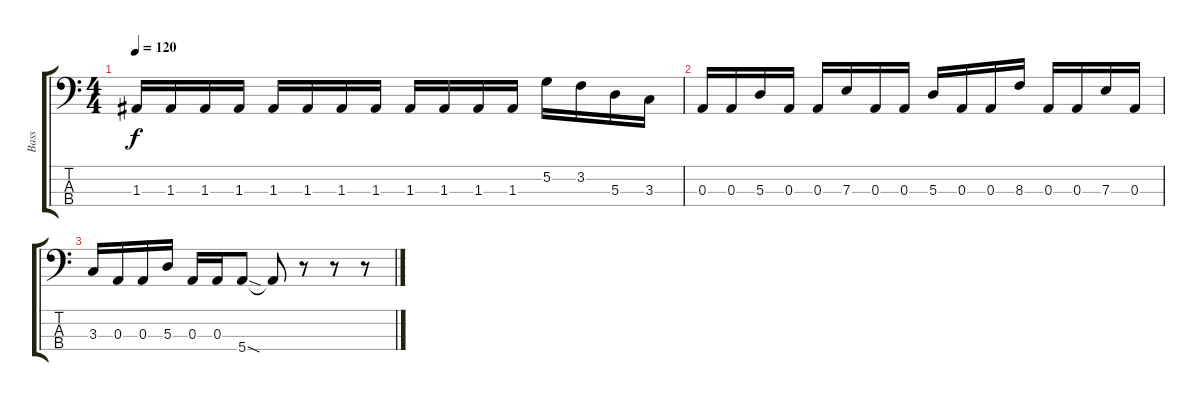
\track ("Bass" "Bass") {instrument electricbassfinger}
\staff {score tabs}
\tuning (G2 D2 A1 E1) {hide}
\ts (4 4)
\tempo 120
\clef f4
\ks c
1.3.16{dy f} 1.3.16 1.3.16 1.3.16 1.3.16 1.3.16 1.3.16 1.3.16 1.3.16 1.3.16 1.3.16 1.3.16 5.2.16 3.2.16 5.3.16 3.3.16 |
0.3.16 0.3.16 5.3.16 0.3.16 0.3.16 7.3.16 0.3.16 0.3.16 5.3.16 0.3.16 0.3.16 8.3.16 0.3.16 0.3.16 7.3.16 0.3.16 |
3.3.16 0.3.16 0.3.16 5.3.16 0.3.16 0.3.16 5.4{sod}.8 5.4{t}.8 r.8 r.8 r.8
